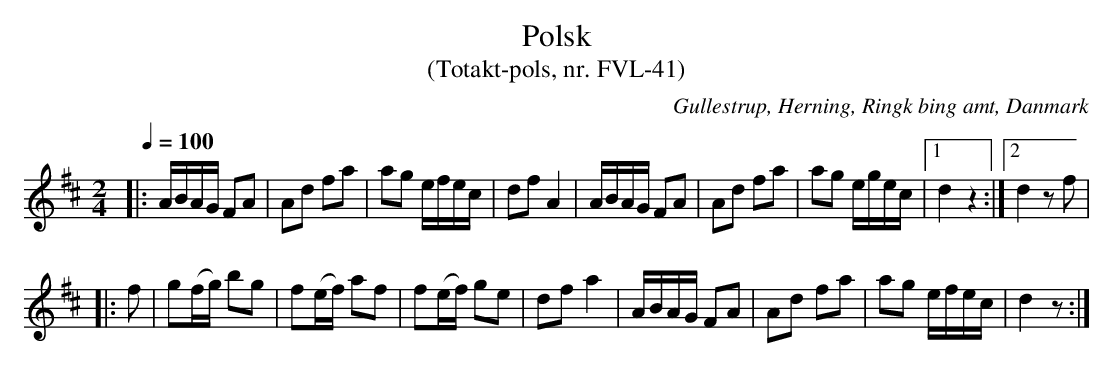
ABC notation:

X:1
T:Polsk
T:(Totakt-pols, nr. FVL-41)
O:Gullestrup, Herning, Ringk bing amt, Danmark
M:2/4
L:1/8
Q:1/4=100
K:D
|: A/B/A/G/ FA | Ad fa | ag e/f/e/c/ | df A2 | A/B/A/G/ FA | Ad fa | ag e/g/e/c/ |1 d2 z2 :|2 d2 zf |
|: f | g(f/g/) bg | f(e/f/) af | f(e/f/) ge | df a2 | A/B/A/G/ FA | Ad fa | ag e/f/e/c/ | d2 z :|
